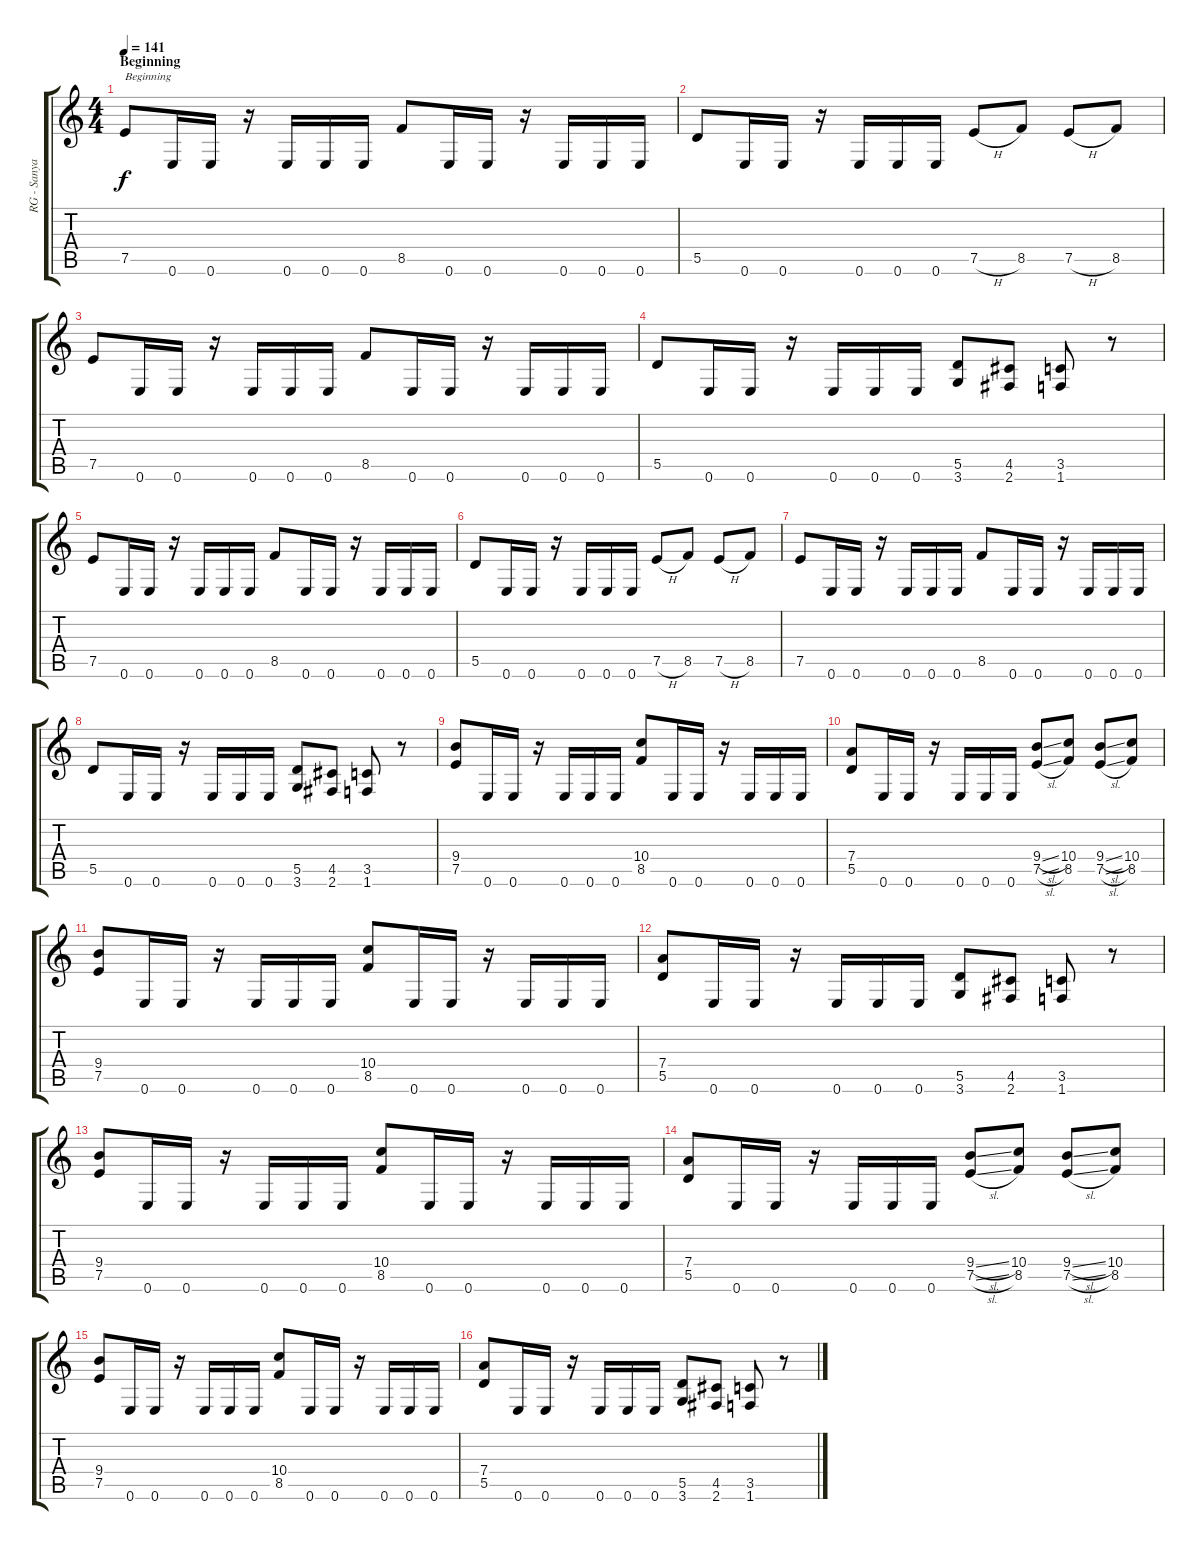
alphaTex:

\track ("RG - Sanya" "RG - Sanya") {instrument distortionguitar}
\staff {score tabs}
\tuning (E4 B3 G3 D3 A2 E2) {hide}
\ts (4 4)
\section ("" "Beginning")
\tempo 141
\clef g2
\ks c
7.5.8{txt "Beginning" dy f instrument distortionguitar} 0.6.16 0.6.16 r.16 0.6.16 0.6.16 0.6.16 8.5.8 0.6.16 0.6.16 r.16 0.6.16 0.6.16 0.6.16 |
5.5.8 0.6.16 0.6.16 r.16 0.6.16 0.6.16 0.6.16 7.5{h}.8 8.5.8 7.5{h}.8 8.5.8 |
7.5.8 0.6.16 0.6.16 r.16 0.6.16 0.6.16 0.6.16 8.5.8 0.6.16 0.6.16 r.16 0.6.16 0.6.16 0.6.16 |
5.5.8 0.6.16 0.6.16 r.16 0.6.16 0.6.16 0.6.16 (5.5 3.6).8 (4.5 2.6).8 (3.5 1.6).8 r.8 |
7.5.8 0.6.16 0.6.16 r.16 0.6.16 0.6.16 0.6.16 8.5.8 0.6.16 0.6.16 r.16 0.6.16 0.6.16 0.6.16 |
5.5.8 0.6.16 0.6.16 r.16 0.6.16 0.6.16 0.6.16 7.5{h}.8 8.5.8 7.5{h}.8 8.5.8 |
7.5.8 0.6.16 0.6.16 r.16 0.6.16 0.6.16 0.6.16 8.5.8 0.6.16 0.6.16 r.16 0.6.16 0.6.16 0.6.16 |
5.5.8 0.6.16 0.6.16 r.16 0.6.16 0.6.16 0.6.16 (5.5 3.6).8 (4.5 2.6).8 (3.5 1.6).8 r.8 |
(9.4 7.5).8 0.6.16 0.6.16 r.16 0.6.16 0.6.16 0.6.16 (10.4 8.5).8 0.6.16 0.6.16 r.16 0.6.16 0.6.16 0.6.16 |
(7.4 5.5).8 0.6.16 0.6.16 r.16 0.6.16 0.6.16 0.6.16 (9.4{sl} 7.5{sl}).8 (10.4 8.5).8 (9.4{sl} 7.5{sl}).8 (10.4 8.5).8 |
(9.4 7.5).8 0.6.16 0.6.16 r.16 0.6.16 0.6.16 0.6.16 (10.4 8.5).8 0.6.16 0.6.16 r.16 0.6.16 0.6.16 0.6.16 |
(7.4 5.5).8 0.6.16 0.6.16 r.16 0.6.16 0.6.16 0.6.16 (5.5 3.6).8 (4.5 2.6).8 (3.5 1.6).8 r.8 |
(9.4 7.5).8 0.6.16 0.6.16 r.16 0.6.16 0.6.16 0.6.16 (10.4 8.5).8 0.6.16 0.6.16 r.16 0.6.16 0.6.16 0.6.16 |
(7.4 5.5).8 0.6.16 0.6.16 r.16 0.6.16 0.6.16 0.6.16 (9.4{sl} 7.5{sl}).8 (10.4 8.5).8 (9.4{sl} 7.5{sl}).8 (10.4 8.5).8 |
(9.4 7.5).8 0.6.16 0.6.16 r.16 0.6.16 0.6.16 0.6.16 (10.4 8.5).8 0.6.16 0.6.16 r.16 0.6.16 0.6.16 0.6.16 |
(7.4 5.5).8 0.6.16 0.6.16 r.16 0.6.16 0.6.16 0.6.16 (5.5 3.6).8 (4.5 2.6).8 (3.5 1.6).8 r.8
